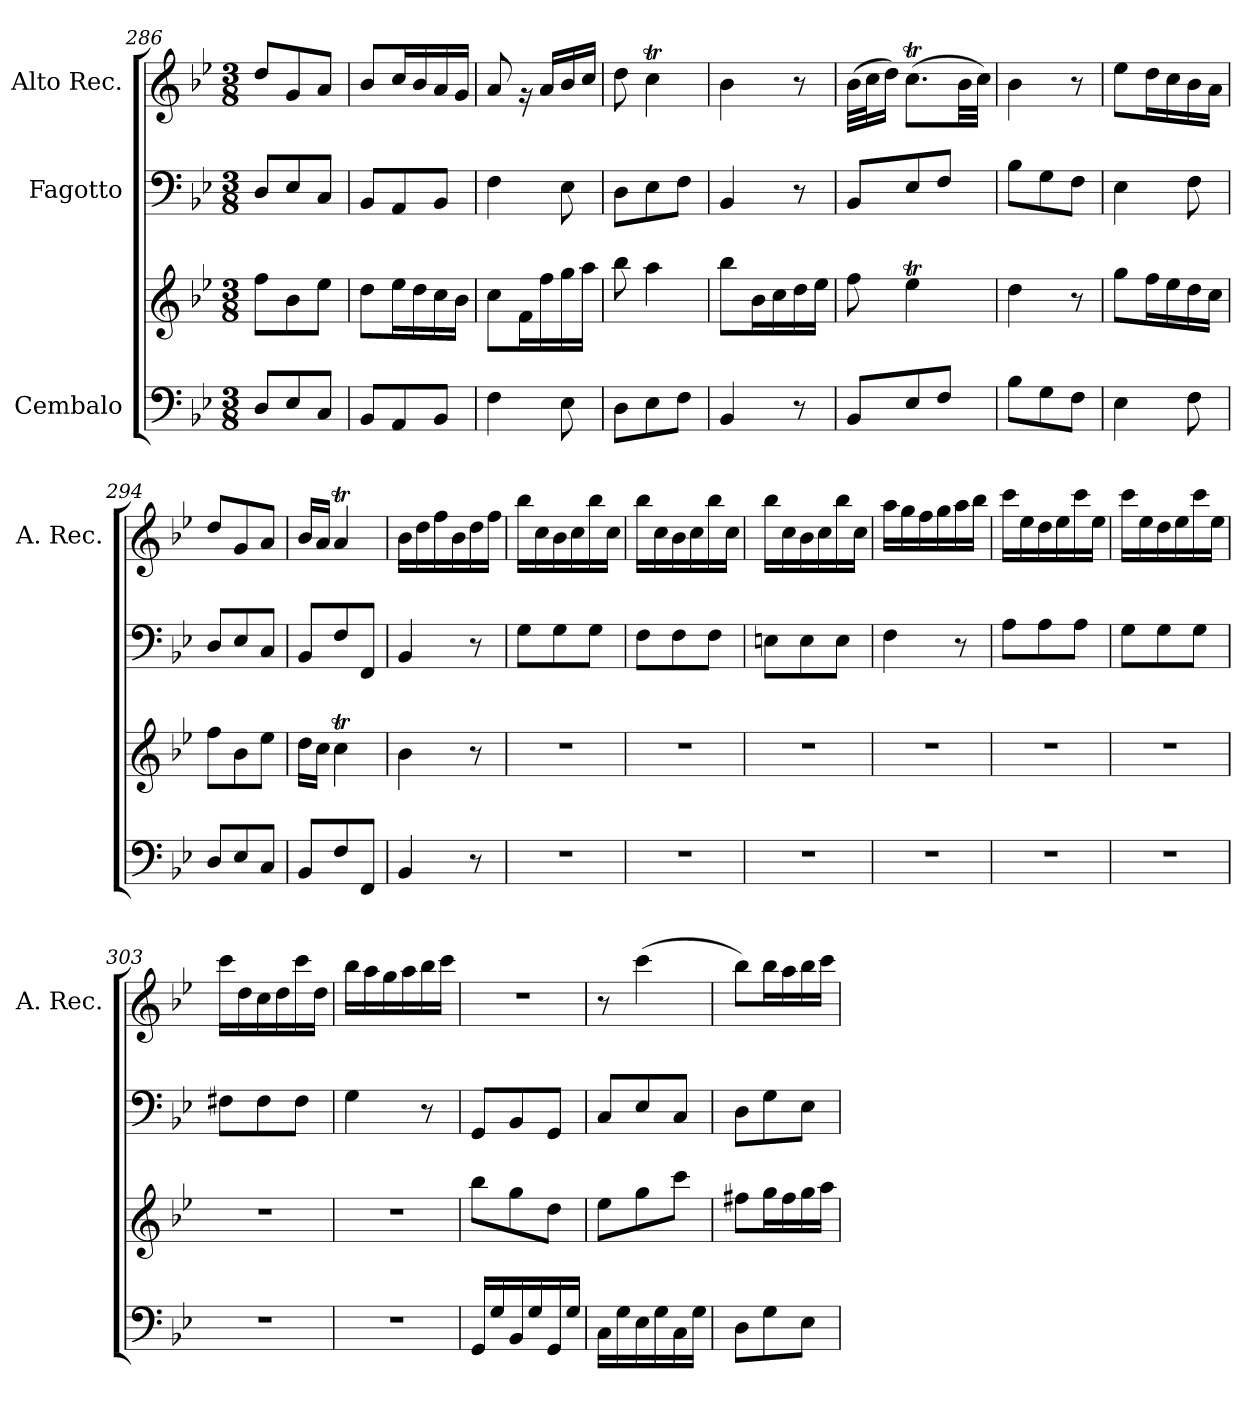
**kern	**kern	**kern	**kern
*part3	*part3	*part2	*part1
*staff4	*staff3	*staff2	*staff1
*I"Cembalo	*	*I"Fagotto	*I"Alto Rec.
*	*	*	*I'A. Rec.
*clefF4	*clefG2	*clefF4	*clefG2
*k[b-e-]	*k[b-e-]	*k[b-e-]	*k[b-e-]
*M3/8	*M3/8	*M3/8	*M3/8
=286	=286	=286	=286
8D/L	8ff\L	8D/L	8dd/L
8E-/	8b-\	8E-/	8g/
8C/J	8ee-\J	8C/J	8a/J
=287	=287	=287	=287
8BB-/L	8dd\L	8BB-/L	8b-/L
8AA/	16ee-\L	8AA/	16cc/L
.	16dd\	.	16b-/
8BB-/J	16cc\	8BB-/J	16a/
.	16b-\JJ	.	16g/JJ
=288	=288	=288	=288
4F\	8cc\L	4F\	8a/
.	16f\L	.	16rg
.	16ff\	.	16a/LL
8E-\	16gg\	8E-\	16b-/
.	16aa\JJ	.	16cc/JJ
=289	=289	=289	=289
8D\L	8bb-\	8D\L	8dd\
8E-\	4aa\	8E-\	4ccT\
8F\J	.	8F\J	.
=290	=290	=290	=290
4BB-/	8bb-\L	4BB-/	4b-\
.	16b-\L	.	.
.	16cc\	.	.
8r	16dd\	8r	8r
.	16ee-\JJ	.	.
=291	=291	=291	=291
8BB-/L	8ff\	8BB-/L	(32b-\LLL
.	.	.	32cc\J
.	.	.	16dd\JJ)
8E-/	4ee-T\	8E-/	(8.ccT\L
8F/J	.	8F/J	.
.	.	.	32b-\LL
.	.	.	32cc\JJJ)
=292	=292	=292	=292
8B-\L	4dd\	8B-\L	4b-\
8G\	.	8G\	.
8F\J	8r	8F\J	8r
=293	=293	=293	=293
4E-\	8gg\L	4E-\	8ee-\L
.	16ff\L	.	16dd\L
.	16ee-\	.	16cc\
8F\	16dd\	8F\	16b-\
.	16cc\JJ	.	16a\JJ
=294	=294	=294	=294
8D/L	8ff\L	8D/L	8dd/L
8E-/	8b-\	8E-/	8g/
8C/J	8ee-\J	8C/J	8a/J
=295	=295	=295	=295
8BB-/L	16dd\LL	8BB-/L	16b-/LL
.	16cc\JJ	.	16a/JJ
8F/	4ccT\	8F/	4at/
8FF/J	.	8FF/J	.
!!LO:LB:g=z
=296	=296	=296	=296
4BB-/	4b-\	4BB-/	16b-\LL
.	.	.	16dd\
.	.	.	16ff\
.	.	.	16b-\
8r	8r	8r	16dd\
.	.	.	16ff\JJ
=297	=297	=297	=297
4.r	4.r	8G\L	16bb-\LL
.	.	.	16cc\
.	.	8G\	16b-\
.	.	.	16cc\
.	.	8G\J	16bb-\
.	.	.	16cc\JJ
=298	=298	=298	=298
4.r	4.r	8F\L	16bb-\LL
.	.	.	16cc\
.	.	8F\	16b-\
.	.	.	16cc\
.	.	8F\J	16bb-\
.	.	.	16cc\JJ
=299	=299	=299	=299
4.r	4.r	8En\L	16bb-\LL
.	.	.	16cc\
.	.	8E\	16b-\
.	.	.	16cc\
.	.	8E\J	16bb-\
.	.	.	16cc\JJ
=300	=300	=300	=300
4.r	4.r	4F\	16aa\LL
.	.	.	16gg\
.	.	.	16ff\
.	.	.	16gg\
.	.	8r	16aa\
.	.	.	16bb-\JJ
=301	=301	=301	=301
4.r	4.r	8A\L	16ccc\LL
.	.	.	16ee-\
.	.	8A\	16dd\
.	.	.	16ee-\
.	.	8A\J	16ccc\
.	.	.	16ee-\JJ
=302	=302	=302	=302
4.r	4.r	8G\L	16ccc\LL
.	.	.	16ee-\
.	.	8G\	16dd\
.	.	.	16ee-\
.	.	8G\J	16ccc\
.	.	.	16ee-\JJ
=303	=303	=303	=303
4.r	4.r	8F#X\L	16ccc\LL
.	.	.	16dd\
.	.	8F#\	16cc\
.	.	.	16dd\
.	.	8F#\J	16ccc\
.	.	.	16dd\JJ
=304	=304	=304	=304
4.r	4.r	4G\	16bb-\LL
.	.	.	16aa\
.	.	.	16gg\
.	.	.	16aa\
.	.	8r	16bb-\
.	.	.	16ccc\JJ
=305	=305	=305	=305
16GG/LL	8bb-\L	8GG/L	4.r
16G/	.	.	.
16BB-/	8gg\	8BB-/	.
16G/	.	.	.
16GG/	8dd\J	8GG/J	.
16G/JJ	.	.	.
!!LO:LB:g=z
=306	=306	=306	=306
16C\LL	8ee-\L	8C/L	8r
16G\	.	.	.
16E-\	8gg\	8E-/	(4ccc\
16G\	.	.	.
16C\	8ccc\J	8C/J	.
16G\JJ	.	.	.
=307	=307	=307	=307
8D\L	8ff#X\L	8D\L	8bb-\L)
8G\	16gg\L	8G\	16bb-\L
.	16ff#\	.	16aa\
8E-\J	16gg\	8E-\J	16bb-\
.	16aa\JJ	.	16ccc\JJ
=	=	=	=
*-	*-	*-	*-
